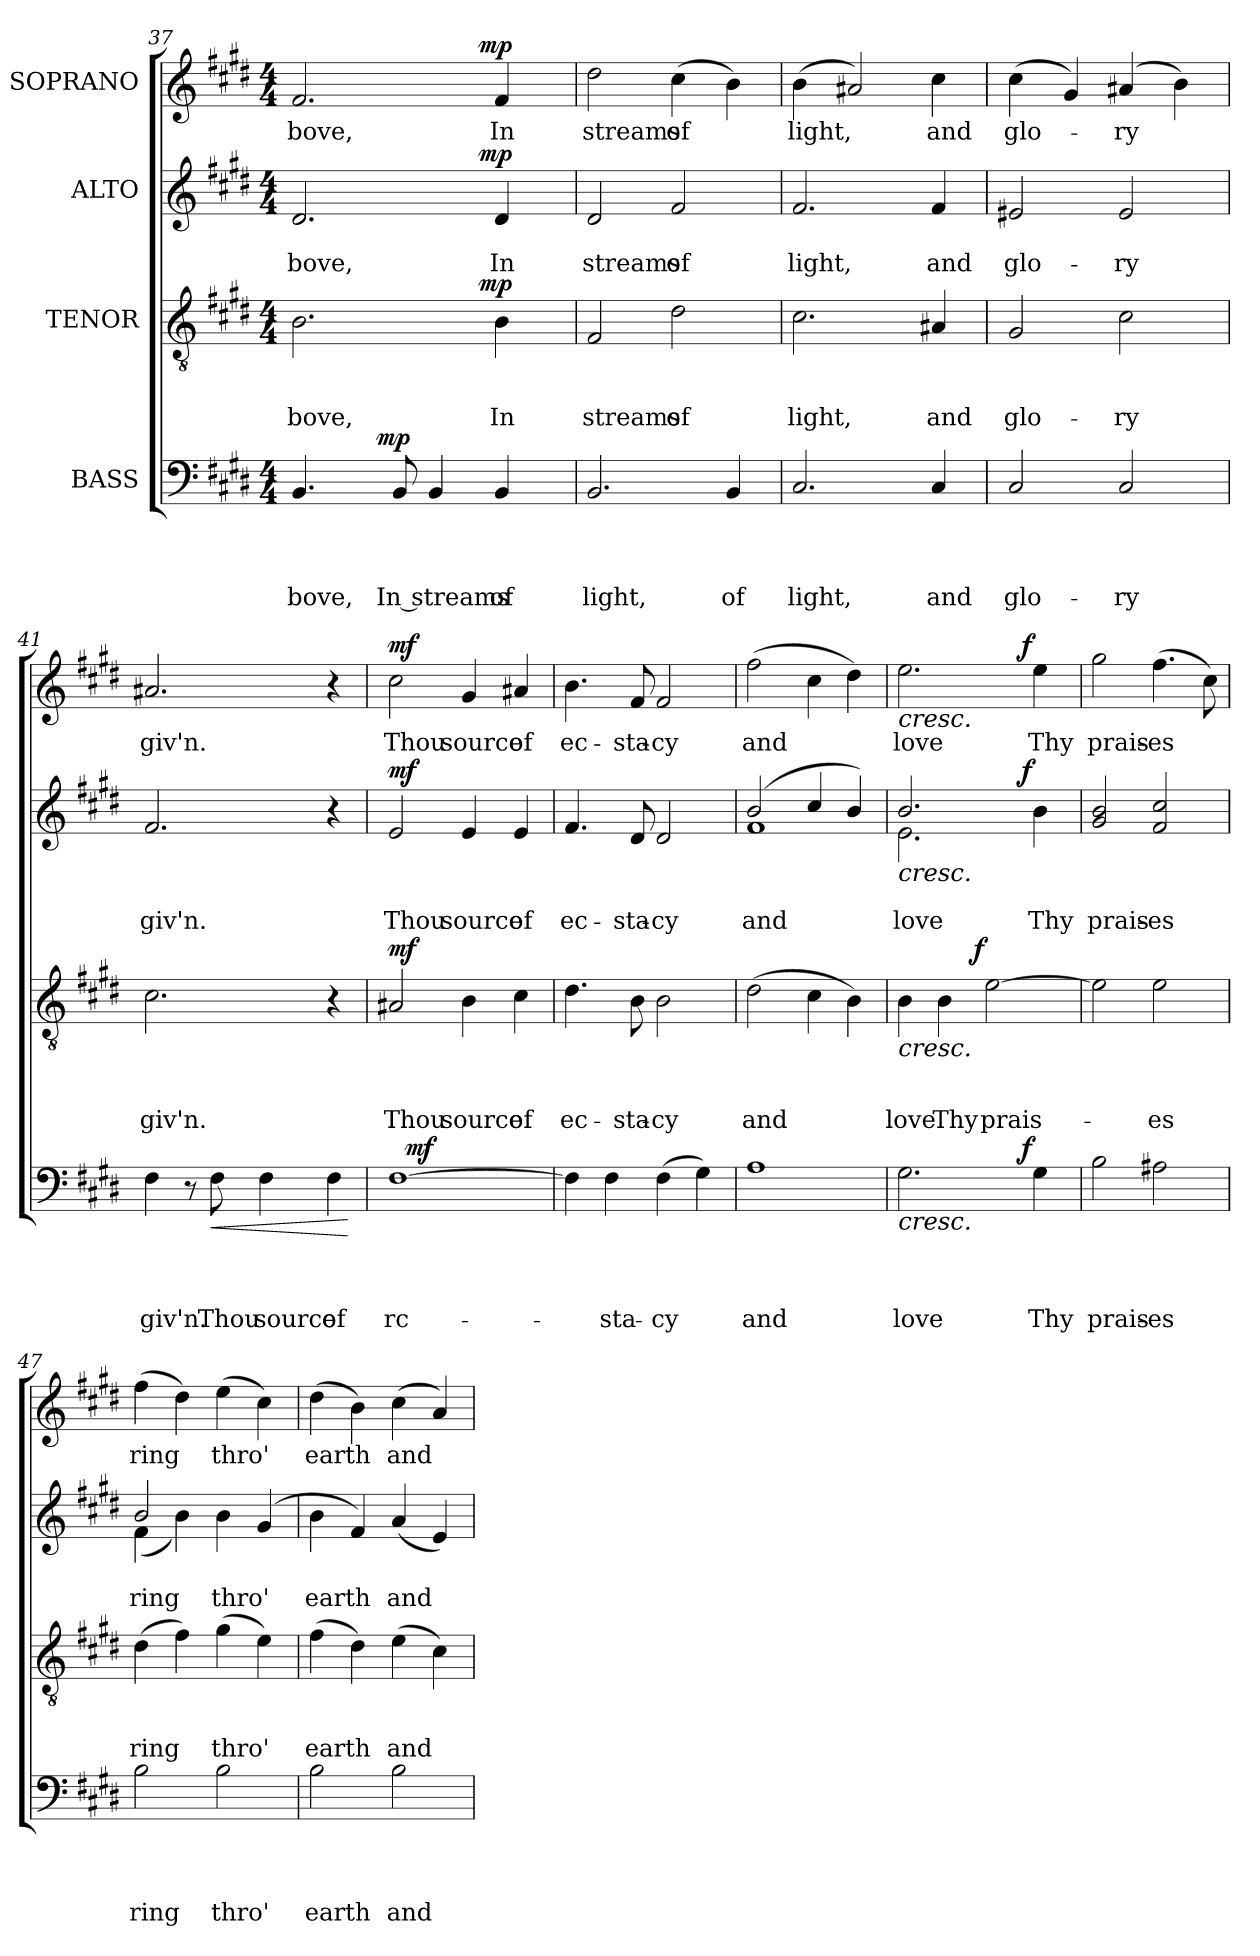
**kern	**text	**text	**text	**text	**dynam	**kern	**text	**text	**text	**dynam	**kern	**text	**text	**dynam	**kern	**text	**dynam
*part4	*part4	*part4	*part4	*part4	*part4	*part3	*part3	*part3	*part3	*part3	*part2	*part2	*part2	*part2	*part1	*part1	*part1
*staff4	*staff4	*staff4	*staff4	*staff4	*staff4	*staff3	*staff3	*staff3	*staff3	*staff3	*staff2	*staff2	*staff2	*staff2	*staff1	*staff1	*staff1
*I"BASS	*	*	*	*	*	*I"TENOR	*	*	*	*	*I"ALTO	*	*	*	*I"SOPRANO	*	*
*clefF4	*	*	*	*	*	*clefGv2	*	*	*	*	*clefG2	*	*	*	*clefG2	*	*
*k[f#c#g#d#]	*	*	*	*	*	*k[f#c#g#d#]	*	*	*	*	*k[f#c#g#d#]	*	*	*	*k[f#c#g#d#]	*	*
*E:	*	*	*	*	*	*E:	*	*	*	*	*E:	*	*	*	*E:	*	*
*M4/4	*	*	*	*	*	*M4/4	*	*	*	*	*M4/4	*	*	*	*M4/4	*	*
=37	=37	=37	=37	=37	=37	=37	=37	=37	=37	=37	=37	=37	=37	=37	=37	=37	=37
!	!	!	!	!LO:LY:b	!	!	!	!	!LO:LY:b	!	!	!	!LO:LY:b	!	!	!LO:LY:b	!
*^	*	*	*	*	*	*^	*	*	*	*	*^	*	*	*	*^	*	*
4.BB/	4ryy	.	.	.	-bove,	.	2.B\	2ryy	.	.	-bove,	.	2.d#/	2ryy	.	-bove,	.	2.f#/	2ryy	-bove,	.
.	16.ryy	.	.	.	.	.	.	.	.	.	.	.	.	.	.	.	.	.	.	.	.
!	!	!	!	!	!	!LO:DY:a	!	!	!	!	!	!	!	!	!	!	!	!	!	!	!
.	2ryy	.	.	.	.	mp	.	.	.	.	.	.	.	.	.	.	.	.	.	.	.
!	!	!	!	!	!LO:LY:b	!	!	!	!	!	!	!	!	!	!	!	!	!	!	!	!
8BB/	.	.	.	.	In streams	.	.	.	.	.	.	.	.	.	.	.	.	.	.	.	.
4BB/	.	.	.	.	.	.	.	8..ryy	.	.	.	.	.	8..ryy	.	.	.	.	8..ryy	.	.
!	!	!	!	!	!	!	!	!	!	!	!	!LO:DY:a	!	!	!	!	!LO:DY:a	!	!	!	!LO:DY:a
.	.	.	.	.	.	.	.	4ryy	.	.	.	mp	.	4ryy	.	.	mp	.	4ryy	.	mp
!	!	!	!	!	!LO:LY:b	!	!	!	!	!	!LO:LY:b	!	!	!	!	!LO:LY:b	!	!	!	!LO:LY:b	!
4BB/	.	.	.	.	of	.	4B\	.	.	.	In	.	4d#/	.	.	In	.	4f#/	.	In	.
.	8ryy	.	.	.	.	.	.	.	.	.	.	.	.	.	.	.	.	.	.	.	.
.	32ryy	.	.	.	.	.	.	32ryy	.	.	.	.	.	32ryy	.	.	.	.	32ryy	.	.
=38	=38	=38	=38	=38	=38	=38	=38	=38	=38	=38	=38	=38	=38	=38	=38	=38	=38	=38	=38	=38	=38
!	!	!	!	!	!LO:LY:b	!	!	!	!	!	!LO:LY:b	!	!	!	!	!LO:LY:b	!	!	!	!LO:LY:b	!
*v	*v	*	*	*	*	*	*	*	*	*	*	*	*v	*v	*	*	*	*v	*v	*	*
*	*	*	*	*	*	*v	*v	*	*	*	*	*	*	*	*	*	*	*
2.BB/	.	.	.	light,	.	2F#/	.	.	streams	.	2d#/	.	streams	.	2dd#\	streams	.
!	!	!	!	!	!	!	!	!	!LO:LY:b	!	!	!	!LO:LY:b	!	!	!LO:LY:b	!
.	.	.	.	.	.	2d#\	.	.	of	.	2f#/	.	of	.	(>4cc#\	of	.
!	!	!	!	!LO:LY:b	!	!	!	!	!	!	!	!	!	!	!	!	!
4BB/	.	.	.	of	.	.	.	.	.	.	.	.	.	.	4b\)	.	.
=39	=39	=39	=39	=39	=39	=39	=39	=39	=39	=39	=39	=39	=39	=39	=39	=39	=39
!	!	!	!	!LO:LY:b	!	!	!	!	!LO:LY:b	!	!	!	!LO:LY:b	!	!	!LO:LY:b	!
2.C#/	.	.	.	light,	.	2.c#\	.	.	light,	.	2.f#/	.	light,	.	(>4b\	light,	.
.	.	.	.	.	.	.	.	.	.	.	.	.	.	.	2a#X/)	.	.
!	!	!	!	!LO:LY:b	!	!	!	!	!LO:LY:b	!	!	!	!LO:LY:b	!	!	!LO:LY:b	!
4C#/	.	.	.	and	.	4A#X/	.	.	and	.	4f#/	.	and	.	4cc#\	and	.
=40	=40	=40	=40	=40	=40	=40	=40	=40	=40	=40	=40	=40	=40	=40	=40	=40	=40
!	!	!	!	!LO:LY:b	!	!	!	!	!LO:LY:b	!	!	!	!LO:LY:b	!	!	!LO:LY:b	!
2C#/	.	.	.	glo-	.	2G#/	.	.	glo-	.	2e#X/	.	glo-	.	(>4cc#\	glo-	.
.	.	.	.	.	.	.	.	.	.	.	.	.	.	.	4g#/)	.	.
!	!	!	!	!LO:LY:b	!	!	!	!	!LO:LY:b	!	!	!	!LO:LY:b	!	!	!LO:LY:b	!
2C#/	.	.	.	-ry	.	2c#\	.	.	-ry	.	2e#/	.	-ry	.	(4a#X/	-ry	.
.	.	.	.	.	.	.	.	.	.	.	.	.	.	.	4b\)	.	.
!!LO:LB:g=z
=41	=41	=41	=41	=41	=41	=41	=41	=41	=41	=41	=41	=41	=41	=41	=41	=41	=41
!	!	!	!	!LO:LY:b	!	!	!	!	!LO:LY:b	!	!	!	!LO:LY:b	!	!	!LO:LY:b	!
4F#\	.	.	.	giv'n.	.	2.c#\	.	.	giv'n.	.	2.f#/	.	giv'n.	.	2.a#X/	giv'n.	.
8r	.	.	.	.	.	.	.	.	.	.	.	.	.	.	.	.	.
!	!	!	!	!LO:LY:b	!LO:HP:b	!	!	!	!	!	!	!	!	!	!	!	!
8F#\	.	.	.	Thou	<	.	.	.	.	.	.	.	.	.	.	.	.
!	!	!	!	!LO:LY:b	!	!	!	!	!	!	!	!	!	!	!	!	!
4F#\	.	.	.	source	.	.	.	.	.	.	.	.	.	.	.	.	.
!	!	!	!	!LO:LY:b	!	!	!	!	!	!	!	!	!	!	!	!	!
4F#\	.	.	.	of	.	4r	.	.	.	.	4r	.	.	.	4r	.	.
.	.	.	.	.	[	.	.	.	.	.	.	.	.	.	.	.	.
=42	=42	=42	=42	=42	=42	=42	=42	=42	=42	=42	=42	=42	=42	=42	=42	=42	=42
!	!	!	!	!LO:LY:b	!	!	!	!	!LO:LY:b	!LO:DY:a	!	!	!LO:LY:b	!LO:DY:a	!	!LO:LY:b	!LO:DY:a
*^	*	*	*	*	*	*	*	*	*	*	*	*	*	*	*	*	*
[>1F#	16ryy	.	.	.	rc-	.	2A#X/	.	.	Thou	mf	2e/	.	Thou	mf	2cc#\	Thou	mf
!	!	!	!	!	!	!LO:DY:a	!	!	!	!	!	!	!	!	!	!	!	!
.	2...ryy	.	.	.	.	mf	.	.	.	.	.	.	.	.	.	.	.	.
!	!	!	!	!	!	!	!	!	!	!LO:LY:b	!	!	!	!LO:LY:b	!	!	!LO:LY:b	!
.	.	.	.	.	.	.	4B\	.	.	source	.	4e/	.	source	.	4g#/	source	.
!	!	!	!	!	!	!	!	!	!	!LO:LY:b	!	!	!	!LO:LY:b	!	!	!LO:LY:b	!
.	.	.	.	.	.	.	4c#\	.	.	of	.	4e/	.	of	.	4a#X/	of	.
=43	=43	=43	=43	=43	=43	=43	=43	=43	=43	=43	=43	=43	=43	=43	=43	=43	=43	=43
!	!	!	!	!	!	!	!	!	!	!LO:LY:b	!	!	!	!LO:LY:b	!	!	!LO:LY:b	!
*v	*v	*	*	*	*	*	*	*	*	*	*	*	*	*	*	*	*	*
4F#\]	.	.	.	.	.	4.d#\	.	.	ec-	.	4.f#/	.	ec-	.	4.b\	ec-	.
!	!	!	!	!LO:LY:b	!	!	!	!	!	!	!	!	!	!	!	!	!
4F#\	.	.	.	-sta-	.	.	.	.	.	.	.	.	.	.	.	.	.
!	!	!	!	!	!	!	!	!	!LO:LY:b	!	!	!	!LO:LY:b	!	!	!LO:LY:b	!
.	.	.	.	.	.	8B\	.	.	-sta-	.	8d#/	.	-sta-	.	8f#/	-sta-	.
!	!	!	!	!LO:LY:b	!	!	!	!	!LO:LY:b:rj	!	!	!	!LO:LY:b:rj	!	!	!LO:LY:b:rj	!
(>4F#\	.	.	.	-cy	.	2B\	.	.	-cy	.	2d#/	.	-cy	.	2f#/	-cy	.
4G#\)	.	.	.	.	.	.	.	.	.	.	.	.	.	.	.	.	.
=44	=44	=44	=44	=44	=44	=44	=44	=44	=44	=44	=44	=44	=44	=44	=44	=44	=44
!	!	!	!	!LO:LY:b	!	!	!	!	!LO:LY:b	!	!	!	!LO:LY:b	!	!	!LO:LY:b	!
*	*	*	*	*	*	*	*	*	*	*	*^	*	*	*	*	*	*
1A	.	.	.	and	.	(>2d#\	.	.	and	.	(2b/	1f#	.	and	.	(>2ff#\	and	.
.	.	.	.	.	.	4c#\	.	.	.	.	4cc#/	.	.	.	.	4cc#\	.	.
.	.	.	.	.	.	4B\)	.	.	.	.	4b/)	.	.	.	.	4dd#\)	.	.
*	*	*	*	*	*	*	*	*	*	*	*v	*v	*	*	*	*	*	*
=45	=45	=45	=45	=45	=45	=45	=45	=45	=45	=45	=45	=45	=45	=45	=45	=45	=45
!	!	!	!	!LO:LY:b	!LO:HP:b	!	!	!	!LO:LY:b	!LO:HP:b	!	!	!LO:LY:b	!LO:HP:b	!	!LO:LY:b	!LO:HP:b
*^	*	*	*	*	*	*^	*	*	*	*	*^	*	*	*	*^	*	*
*	*	*	*	*	*	*	*	*	*	*	*	*	*	*^	*	*	*	*	*	*	*
2.G#\	2ryy	.	.	.	love	<	4B\	4...ryy	.	.	love	<	2.b/	2.e\	2ryy	.	love	<	2.ee\	2ryy	love	<
!	!	!	!	!	!	!	!	!	!	!	!LO:LY:b	!	!	!	!	!	!	!	!	!	!	!
.	.	.	.	.	.	.	4B\	.	.	.	Thy	.	.	.	.	.	.	.	.	.	.	.
!	!	!	!	!	!	!	!	!	!	!	!	!LO:DY:a	!	!	!	!	!	!	!	!	!	!
.	.	.	.	.	.	.	.	2ryy	.	.	.	f	.	.	.	.	.	.	.	.	.	.
!	!	!	!	!	!	!	!	!	!	!	!LO:LY:b	!	!	!	!	!	!	!	!	!	!	!
.	8..ryy	.	.	.	.	.	[>2e\	.	.	.	prais-	[	.	.	8..ryy	.	.	.	.	8..ryy	.	.
!	!	!	!	!	!	!LO:DY:a	!	!	!	!	!	!	!	!	!	!	!	!LO:DY:a	!	!	!	!LO:DY:a
.	4ryy	.	.	.	.	f	.	.	.	.	.	.	.	.	4ryy	.	.	f	.	4ryy	.	f
!	!	!	!	!	!LO:LY:b	!	!	!	!	!	!	!	!	!	!	!	!LO:LY:b	!	!	!	!LO:LY:b	!
4G#\	.	.	.	.	Thy	[	.	.	.	.	.	.	4ryy	4b\	.	.	Thy	[	4ee\	.	Thy	[
.	32ryy	.	.	.	.	.	.	32ryy	.	.	.	.	.	.	32ryy	.	.	.	.	32ryy	.	.
=46	=46	=46	=46	=46	=46	=46	=46	=46	=46	=46	=46	=46	=46	=46	=46	=46	=46	=46	=46	=46	=46	=46
!	!	!	!	!	!LO:LY:b	!	!	!	!	!	!	!	!	!	!	!	!LO:LY:b	!	!	!	!LO:LY:b	!
*v	*v	*	*	*	*	*	*	*	*	*	*	*	*v	*v	*v	*	*	*	*v	*v	*	*
*	*	*	*	*	*	*v	*v	*	*	*	*	*	*	*	*	*	*	*
2B\	.	.	.	prais-	.	2e\]	.	.	.	.	2g#/ 2b/	.	prais-	.	2gg#\	prais-	.
!	!	!	!	!LO:LY:b	!	!	!	!	!LO:LY:b	!	!	!	!LO:LY:b	!	!	!LO:LY:b	!
2A#X\	.	.	.	-es	.	2e\	.	.	-es	.	2f#/ 2cc#/	.	-es	.	(>4.ff#\	-es	.
.	.	.	.	.	.	.	.	.	.	.	.	.	.	.	8cc#\)	.	.
!!LO:PB:g=z
=47	=47	=47	=47	=47	=47	=47	=47	=47	=47	=47	=47	=47	=47	=47	=47	=47	=47
!	!	!	!	!LO:LY:b	!	!	!	!	!LO:LY:b	!	!	!	!LO:LY:b	!	!	!LO:LY:b	!
*	*	*	*	*	*	*	*	*	*	*	*^	*	*	*	*	*	*
2B\	.	.	.	ring	.	(>4d#\	.	.	ring	.	2b/	(<4f#\	.	ring	.	(>4ff#\	ring	.
.	.	.	.	.	.	4f#\)	.	.	.	.	.	4b\)	.	.	.	4dd#\)	.	.
!	!	!	!	!LO:LY:b	!	!	!	!	!LO:LY:b	!	!	!	!	!LO:LY:b	!	!	!LO:LY:b	!
2B\	.	.	.	thro'	.	(>4g#\	.	.	thro'	.	4ryy	(>4b\	.	thro'	.	(>4ee\	thro'	.
.	.	.	.	.	.	4e\)	.	.	.	.	(4g#/	4ryy	.	.	.	4cc#\)	.	.
=48	=48	=48	=48	=48	=48	=48	=48	=48	=48	=48	=48	=48	=48	=48	=48	=48	=48	=48
!	!	!	!	!LO:LY:b	!	!	!	!	!LO:LY:b	!	!	!	!	!LO:LY:b	!	!	!LO:LY:b	!
*	*	*	*	*	*	*	*	*	*	*	*v	*v	*	*	*	*	*	*
2B\	.	.	.	earth	.	(>4f#\	.	.	earth	.	4b\	.	earth	.	(>4dd#\	earth	.
.	.	.	.	.	.	4d#\)	.	.	.	.	4f#/)	.	.	.	4b\)	.	.
!	!	!	!	!LO:LY:b	!	!	!	!	!LO:LY:b	!	!	!	!LO:LY:b	!	!	!LO:LY:b	!
2B\	.	.	.	and	.	(>4e\	.	.	and	.	(<4a/	.	and	.	(>4cc#\	and	.
.	.	.	.	.	.	4c#\)	.	.	.	.	4e/)	.	.	.	4a/)	.	.
=	=	=	=	=	=	=	=	=	=	=	=	=	=	=	=	=	=
*-	*-	*-	*-	*-	*-	*-	*-	*-	*-	*-	*-	*-	*-	*-	*-	*-	*-
